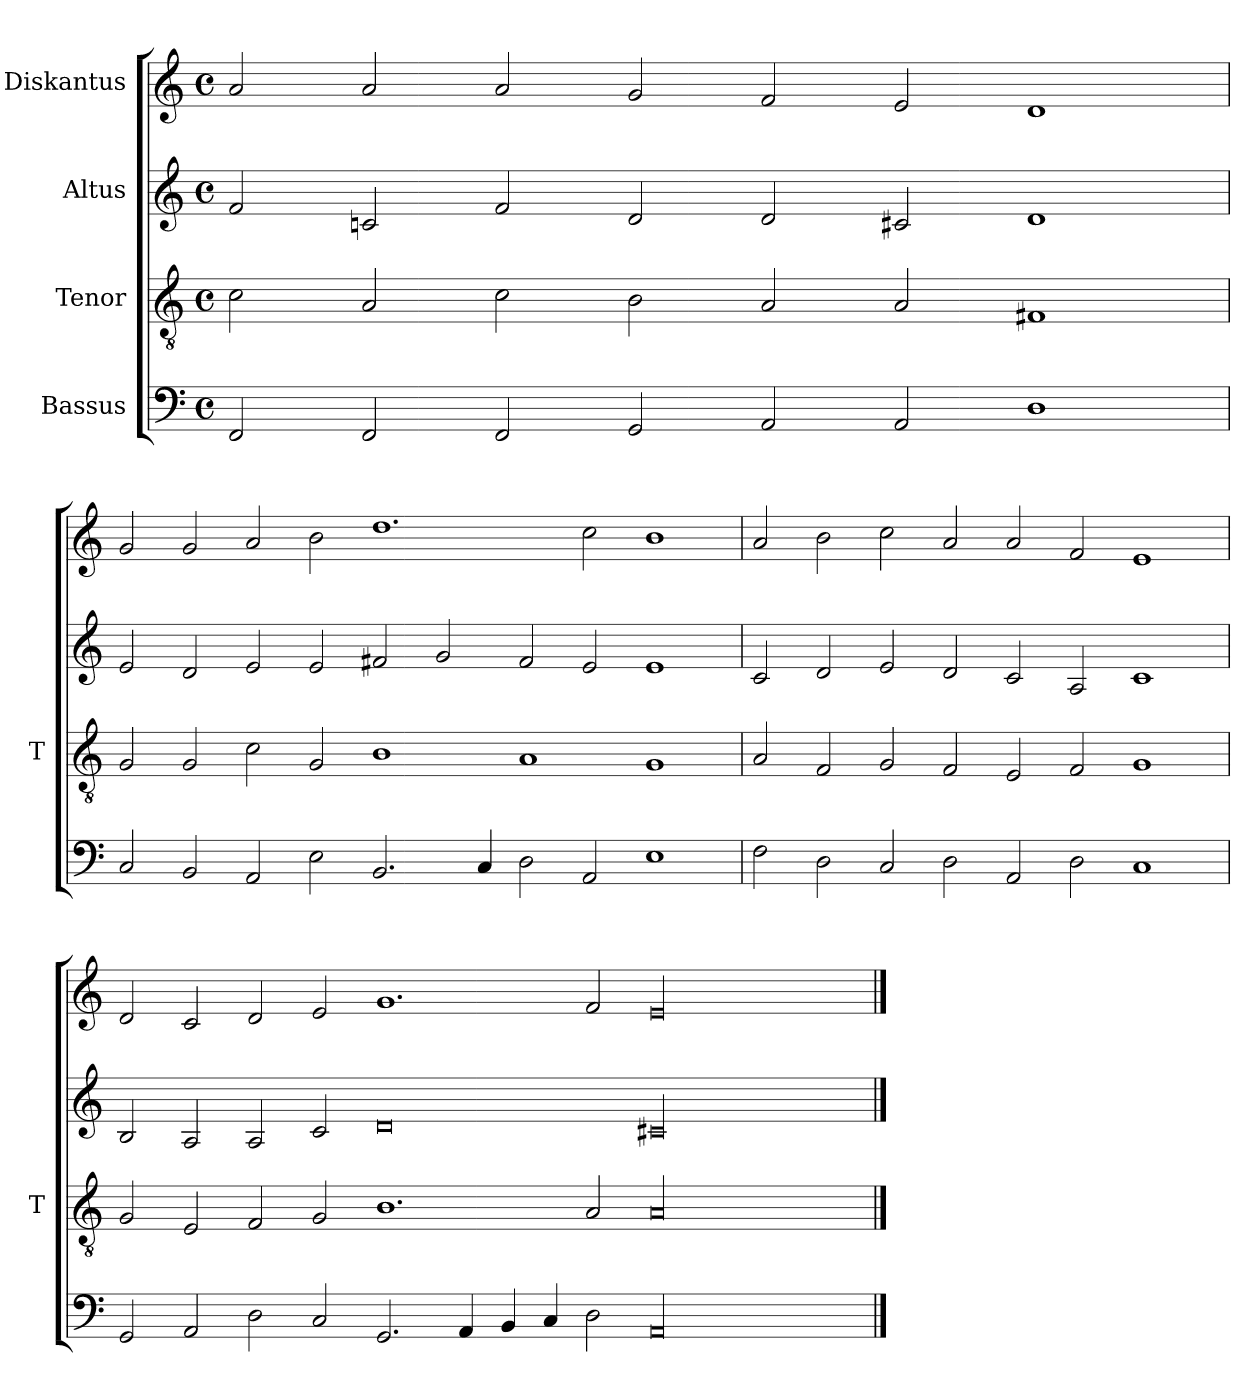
**kern	**kern	**kern	**kern
*part4	*part3	*part2	*part1
*staff4	*staff3	*staff2	*staff1
*I"Bassus	*I"Tenor	*I"Altus	*I"Diskantus
*	*I'T	*	*
*clefF4	*clefGv2	*clefG2	*clefG2
*k[]	*k[]	*k[]	*k[]
*M2/2	*M2/2	*M2/2	*M2/2
*met(c)	*met(c)	*met(c)	*met(c)
=	=	=	=
2FF	2c	2f	2a
2FF	2A	2cn	2a
2FF	2c	2f	2a
2GG	2B	2d	2g
2AA	2A	2d	2f
2AA	2A	2c#X	2e
1D	1F#X	1d	1d
=	=	=	=
2C	2G	2e	2g
2BB	2G	2d	2g
2AA	2c	2e	2a
2E	2G	2e	2b
2.BB	1B	2f#X	1.dd
.	.	2g	.
4C	.	.	.
2D	1A	2f#	.
2AA	.	2e	2cc
1E	1G	1e	1b
=	=	=	=
2F	2A	2c	2a
2D	2F	2d	2b
2C	2G	2e	2cc
2D	2F	2d	2a
2AA	2E	2c	2a
2D	2F	2A	2f
1C	1G	1c	1e
=	=	=	=
2GG	2G	2B	2d
2AA	2E	2A	2c
2D	2F	2A	2d
2C	2G	2c	2e
2.GG	1.B	0d	1.g
4AA	.	.	.
4BB	.	.	.
4C	.	.	.
2D	2A	.	2f
00AA	00A	00c#X	00e
==	==	==	==
*-	*-	*-	*-
